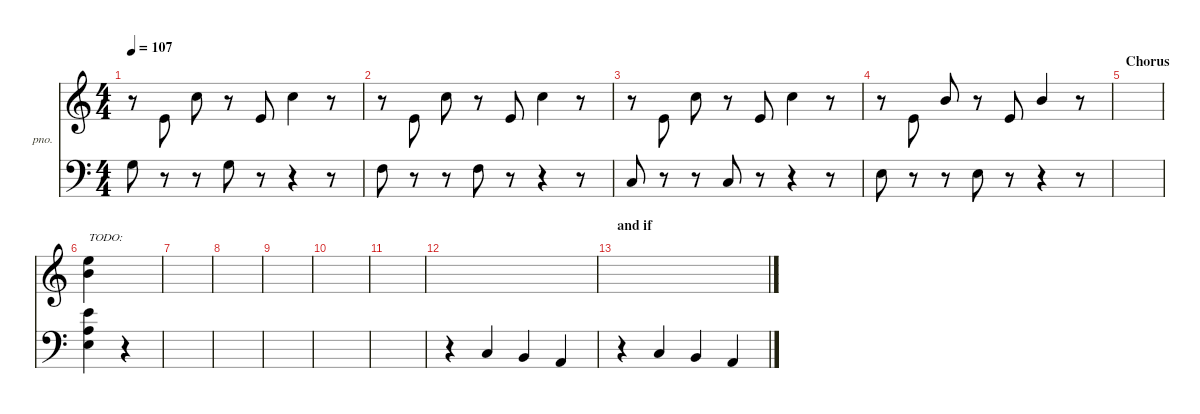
\defaultSystemsLayout 4
\hideDynamics
\bracketExtendMode nobrackets
\firstSystemTrackNameOrientation horizontal
\otherSystemsTrackNameOrientation horizontal
\track ("Acoustic Piano" "pno.") {instrument acousticgrandpiano}
\staff {score}
\tuning (E4 B3 G3 D3 A2 E2)
\ts (4 4)
\tempo 107
\clef g2
\ks aminor
r.8{dy f beam Down} 5.2.8{beam Up} 8.1.8{beam Down} r.8{beam Down} 5.2.8{beam Up} 8.1.4{beam Down} r.8{beam Down} |
r.8{beam Down} 5.2.8{beam Up} 8.1.8{beam Down} r.8{beam Down} 5.2.8{beam Up} 8.1.4{beam Down} r.8{beam Down} |
r.8{beam Down} 5.2.8{beam Up} 8.1.8{beam Down} r.8{beam Down} 5.2.8{beam Up} 8.1.4{beam Down} r.8{beam Down} |
r.8{beam Down} 5.2.8{beam Up} 7.1.8{beam Up} r.8{beam Up} 5.2.8{beam Up} 7.1.4{beam Up} r.8{beam Up} |
\section ("" "Chorus")
|
(17.2 16.3).4{txt "TODO:" dy mf beam Down} |
|
|
|
|
|
|
\section ("" "and if")
|
|
|
\staff {score}
\tuning (G2 D2 A1 E1 B0)
\clef f4
\ottava regular
\simile none
\ks aminor
12.1.8{dy f beam Down} r.8{beam Down} r.8{beam Down} 12.1.8{beam Down} r.8{beam Down} r.4{beam Down} r.8{beam Down} |
10.1.8{beam Down} r.8{beam Down} r.8{beam Down} 10.1.8{beam Down} r.8{beam Down} r.4{beam Down} r.8{beam Down} |
5.1.8{beam Up} r.8{beam Up} r.8{beam Up} 5.1.8{beam Up} r.8{beam Up} r.4{beam Up} r.8{beam Up} |
9.1.8{beam Down} r.8{beam Down} r.8{beam Down} 9.1.8{beam Down} r.8{beam Down} r.4{beam Down} r.8{beam Down} |
|
(9.1 19.2 31.3).4{dy mf beam Down} r.4{beam Down} |
|
|
|
|
|
r.4{beam Down} 5.1.4{beam Up} 4.1.4{beam Up} 2.1.4{beam Up} |
r.4{beam Down} 5.1.4{beam Up} 4.1.4{beam Up} 2.1.4{beam Up} |
|
|
